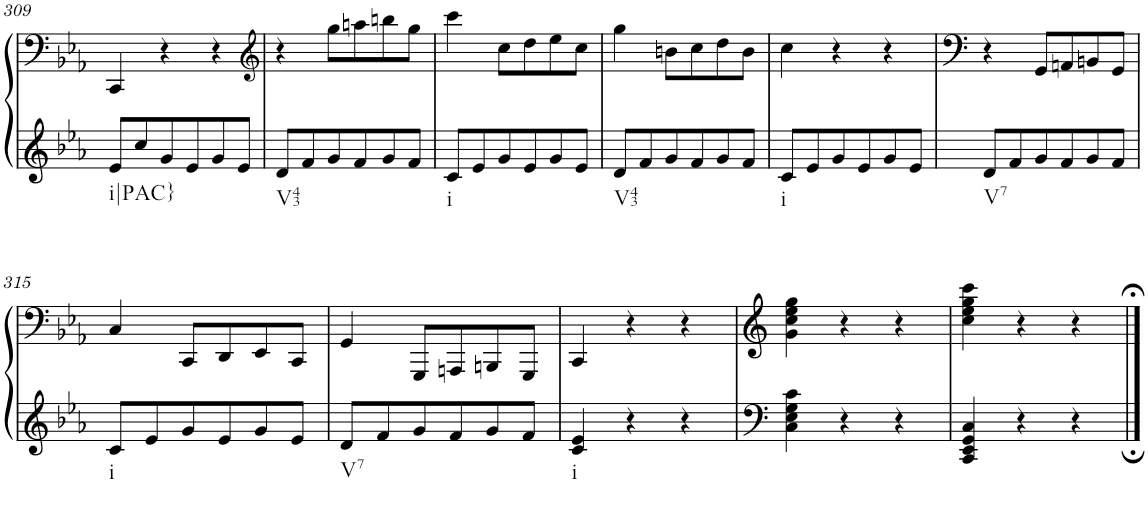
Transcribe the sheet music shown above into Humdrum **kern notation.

**kern	**kern
*part1	*part1
*staff2	*staff1
*I"Piano	*
*I'Pno.	*
!!LO:PB:g=z
*clefF4	*clefF4
*k[b-e-a-]	*k[b-e-a-]
*M3/4	*M3/4
=309	=309
!LO:TX:b:t=i|PAC}	!
8e-/L	4CC/
8cc/	.
8g/	4r
8e-/	.
8g/	4r
8e-/J	.
=310	=310
*	*clefG2
!LO:TX:b:t=V43	!
8d/L	4r
8f/	.
8g/	8gg\L
8f/	8aan\
8g/	8bbn\
8f/J	8gg\J
=311	=311
!LO:TX:b:t=i	!
8c/L	4ccc\
8e-/	.
8g/	8cc\L
8e-/	8dd\
8g/	8ee-\
8e-/J	8cc\J
=312	=312
!LO:TX:b:t=V43	!
8d/L	4gg\
8f/	.
8g/	8bn\L
8f/	8cc\
8g/	8dd\
8f/J	8b\J
=313	=313
!LO:TX:b:t=i	!
8c/L	4cc\
8e-/	.
8g/	4r
8e-/	.
8g/	4r
8e-/J	.
=314	=314
!LO:TX:b:t=V7	!
8d/L	4r
8f/	.
8g/	8GG/L
8f/	8AAn/
8g/	8BBn/
8f/J	8GG/J
!!LO:LB:g=z
=315	=315
!LO:TX:b:t=i	!
8c/L	4C/
8e-/	.
8g/	8CC/L
8e-/	8DD/
8g/	8EE-/
8e-/J	8CC/J
=316	=316
!LO:TX:b:t=V7	!
8d/L	4GG/
8f/	.
8g/	8GGG/L
8f/	8AAAn/
8g/	8BBBn/
8f/J	8GGG/J
=317	=317
!LO:TX:b:t=i	!
4c/ 4e-/	4CC/
4r	4r
4r	4r
=318	=318
4C\ 4E-\ 4G\ 4c\	4g\ 4cc\ 4ee-\ 4gg\
4r	4r
4r	4r
=319	=319
4CC/ 4EE-/ 4GG/ 4C/	4cc\ 4ee-\ 4gg\ 4ccc\
4r	4r
4r	4r
==	==
*-	*-
